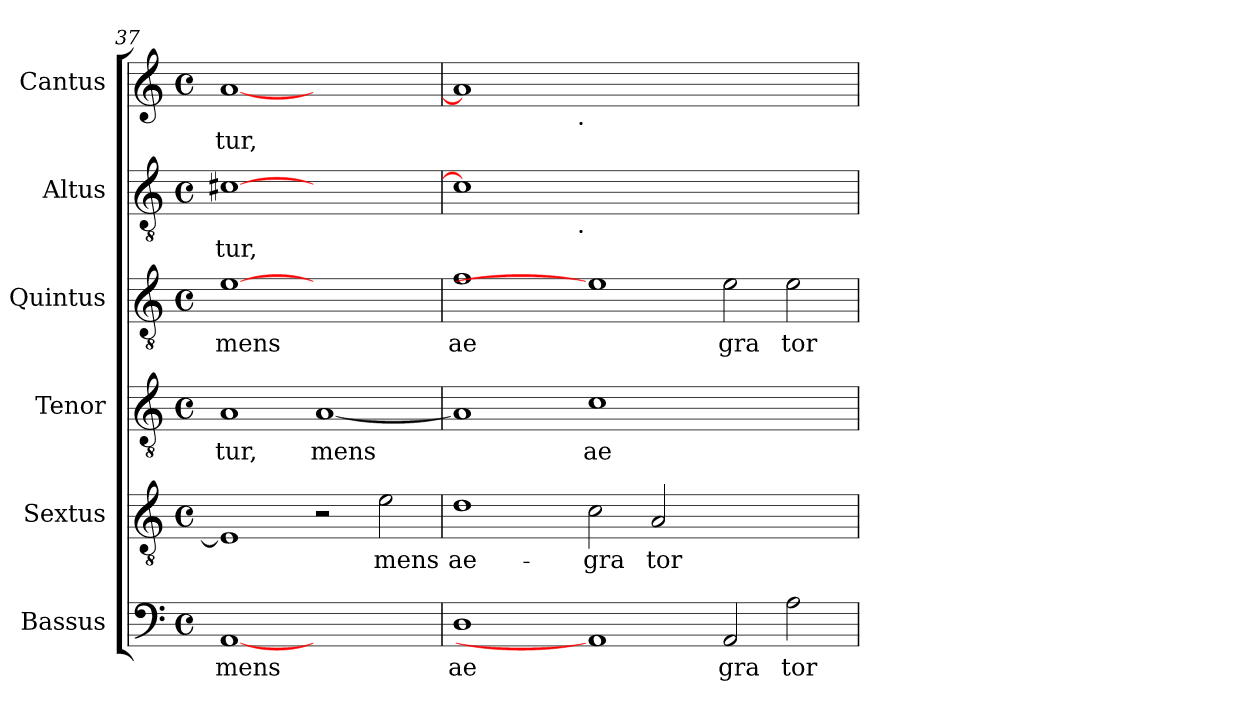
**kern	**text	**kern	**text	**kern	**text	**kern	**text	**kern	**text	**kern	**text
*part6	*part6	*part5	*part5	*part4	*part4	*part3	*part3	*part2	*part2	*part1	*part1
*staff6	*staff6	*staff5	*staff5	*staff4	*staff4	*staff3	*staff3	*staff2	*staff2	*staff1	*staff1
*I"Bassus	*	*I"Sextus	*	*I"Tenor	*	*I"Quintus	*	*I"Altus	*	*I"Cantus	*
*clefF4	*	*clefGv2	*	*clefGv2	*	*clefGv2	*	*clefGv2	*	*clefG2	*
*M4/4	*	*M4/4	*	*M4/4	*	*M4/4	*	*M4/4	*	*M4/4	*
*met(c)	*	*met(c)	*	*met(c)	*	*met(c)	*	*met(c)	*	*met(c)	*
=37	=37	=37	=37	=37	=37	=37	=37	=37	=37	=37	=37
!	!LO:LY:b:cj	!	!	!	!LO:LY:b:cj	!	!LO:LY:b:cj	!	!LO:LY:b:cj	!	!LO:LY:b:cj
[1AA	mens	1E]	.	1A	-tur,	[1e	mens	[1c#X	tur,	[1a	tur,
!	!	!	!	!	!LO:LY:b	!	!	!	!	!	!
1ryy	.	2r	.	[<1A	mens	1ryy	.	1ryy	.	1ryy	.
!	!	!	!LO:LY:b:cj	!	!	!	!	!	!	!	!
.	.	2e\	mens	.	.	.	.	.	.	.	.
=38	=38	=38	=38	=38	=38	=38	=38	=38	=38	=38	=38
!	!LO:LY:b:cj	!	!LO:LY:b:cj	!	!	!	!LO:LY:b:cj	!	!	!	!
*	*	*	*	*	*	*	*	*^	*	*^	*
1D	ae	1d	ae-	1A]	.	1f	ae	1c#]	2ryy	.	1a]	2ryy	.
.	.	.	.	.	.	.	.	.	4...ryy	.	.	4...ryy	.
!	!	!	!	!	!	!	!	!	!	!	!	!LO:TX:b:t=.	!
!	!	!	!	!	!	!	!	!	!LO:TX:b:t=.	!	!	!	!
.	.	.	.	.	.	.	.	.	1ryy	.	.	1ryy	.
!	!	!	!LO:LY:b:cj	!	!LO:LY:b:cj	!	!	!	!	!	!	!	!
1AA]	.	2c\	-gra	1c	ae-	1e]	.	0ryy	.	.	0ryy	.	.
!	!	!	!LO:LY:b:cj	!	!	!	!	!	!	!	!	!	!
.	.	2A/	tor-	.	.	.	.	.	.	.	.	.	.
.	.	.	.	.	.	.	.	.	1ryy	.	.	1ryy	.
!	!LO:LY:b:cj	!	!	!	!	!	!LO:LY:b:cj	!	!	!	!	!	!
2AA/	gra	1ryy	.	1ryy	.	2e\	gra	.	.	.	.	.	.
!	!LO:LY:b:cj	!	!	!	!	!	!LO:LY:b:cj	!	!	!	!	!	!
2A\	tor	.	.	.	.	2e\	tor	.	.	.	.	.	.
.	.	.	.	.	.	.	.	.	32ryy	.	.	32ryy	.
*	*	*	*	*	*	*	*	*v	*v	*	*	*	*
*	*	*	*	*	*	*	*	*	*	*v	*v	*
=	=	=	=	=	=	=	=	=	=	=	=
*-	*-	*-	*-	*-	*-	*-	*-	*-	*-	*-	*-
